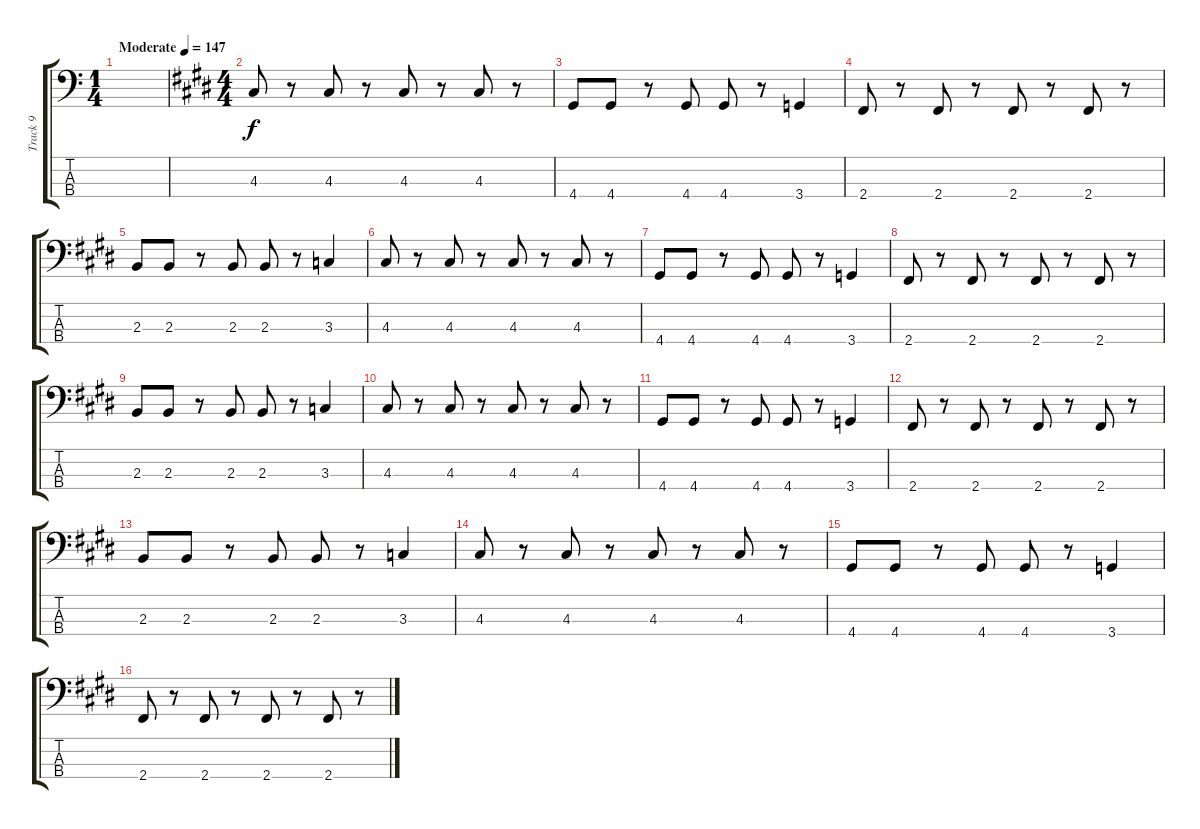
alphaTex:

\track ("Track 9" "Track 9") {instrument electricbasspick}
\staff {score tabs}
\tuning (G2 D2 A1 E1) {hide}
\ts (1 4)
\tempo (147 "Moderate")
\clef f4
\ks c
|
\ts (4 4)
\ks e
4.3.8 r.8 4.3.8 r.8 4.3.8 r.8 4.3.8 r.8 |
4.4.8 4.4.8 r.8 4.4.8 4.4.8 r.8 3.4.4 |
2.4.8 r.8 2.4.8 r.8 2.4.8 r.8 2.4.8 r.8 |
2.3.8 2.3.8 r.8 2.3.8 2.3.8 r.8 3.3.4 |
4.3.8 r.8 4.3.8 r.8 4.3.8 r.8 4.3.8 r.8 |
4.4.8 4.4.8 r.8 4.4.8 4.4.8 r.8 3.4.4 |
2.4.8 r.8 2.4.8 r.8 2.4.8 r.8 2.4.8 r.8 |
2.3.8 2.3.8 r.8 2.3.8 2.3.8 r.8 3.3.4 |
4.3.8 r.8 4.3.8 r.8 4.3.8 r.8 4.3.8 r.8 |
4.4.8 4.4.8 r.8 4.4.8 4.4.8 r.8 3.4.4 |
2.4.8 r.8 2.4.8 r.8 2.4.8 r.8 2.4.8 r.8 |
2.3.8 2.3.8 r.8 2.3.8 2.3.8 r.8 3.3.4 |
4.3.8 r.8 4.3.8 r.8 4.3.8 r.8 4.3.8 r.8 |
4.4.8 4.4.8 r.8 4.4.8 4.4.8 r.8 3.4.4 |
2.4.8 r.8 2.4.8 r.8 2.4.8 r.8 2.4.8 r.8
